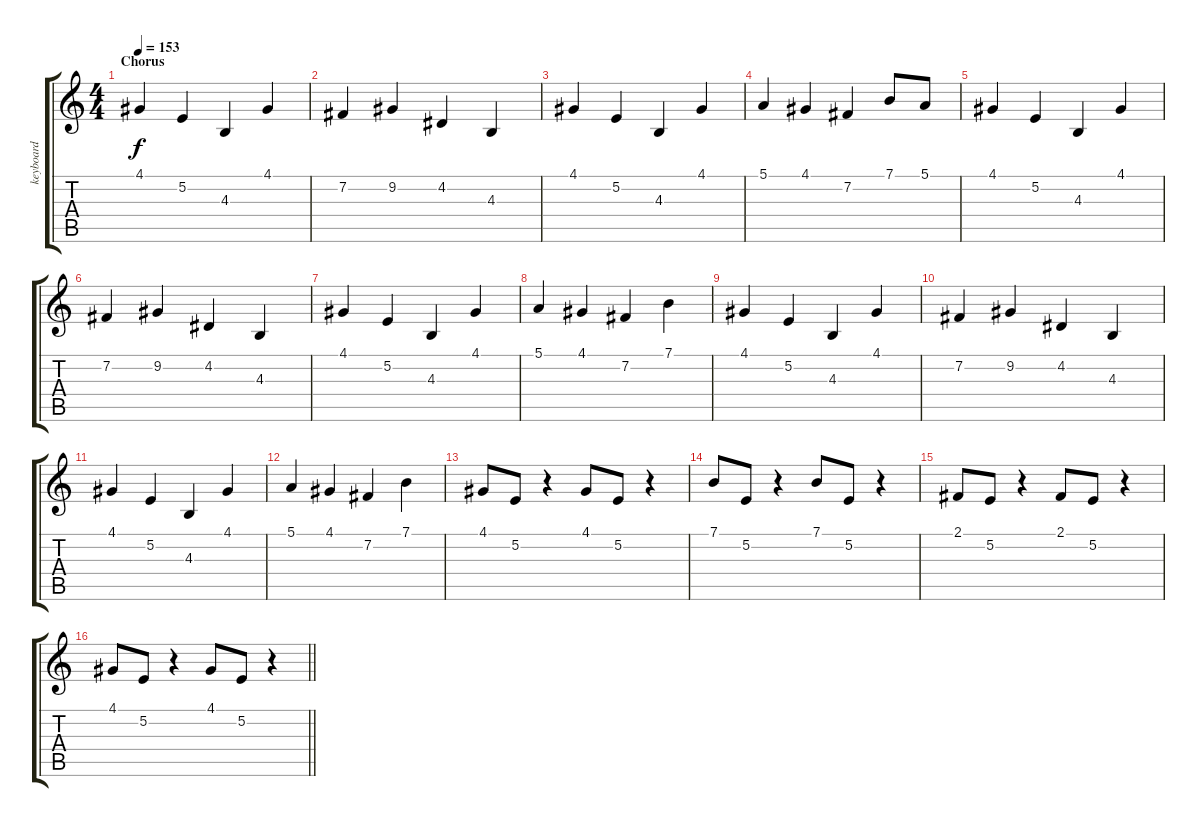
\track ("keyboard" "keyboard") {instrument lead1square}
\staff {score tabs}
\tuning (E4 B3 G3 D3 A2 E2) {hide}
\ts (4 4)
\section ("" "Chorus")
\tempo 153
\clef g2
\ks c
4.1.4{dy f} 5.2.4 4.3.4 4.1.4 |
7.2.4 9.2.4 4.2.4 4.3.4 |
4.1.4 5.2.4 4.3.4 4.1.4 |
5.1.4 4.1.4 7.2.4 7.1.8 5.1.8 |
4.1.4 5.2.4 4.3.4 4.1.4 |
7.2.4 9.2.4 4.2.4 4.3.4 |
4.1.4 5.2.4 4.3.4 4.1.4 |
5.1.4 4.1.4 7.2.4 7.1.4 |
4.1.4 5.2.4 4.3.4 4.1.4 |
7.2.4 9.2.4 4.2.4 4.3.4 |
4.1.4 5.2.4 4.3.4 4.1.4 |
5.1.4 4.1.4 7.2.4 7.1.4 |
4.1.8 5.2.8 r.4 4.1.8 5.2.8 r.4 |
7.1.8 5.2.8 r.4 7.1.8 5.2.8 r.4 |
2.1.8 5.2.8 r.4 2.1.8 5.2.8 r.4 |
\barLineRight lightlight
4.1.8 5.2.8 r.4 4.1.8 5.2.8 r.4
